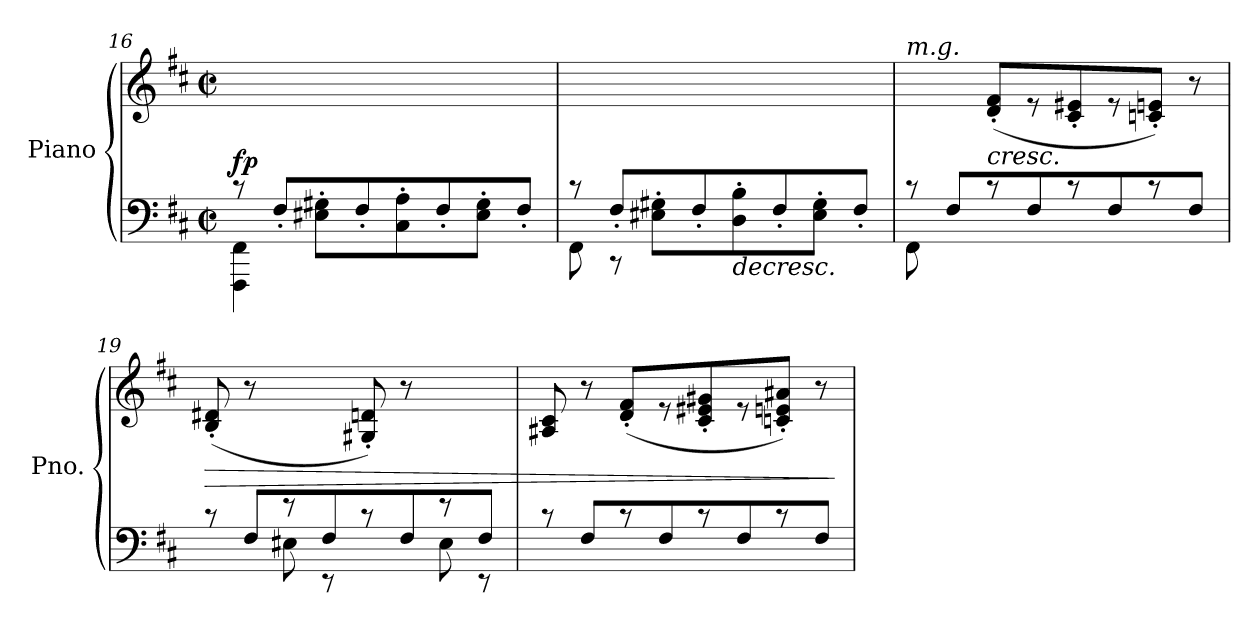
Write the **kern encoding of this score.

**kern	**kern	**dynam
*part1	*part1	*part1
*staff2	*staff1	*staff1/2
*I"Piano	*	*
*I'Pno.	*	*
*clefF4	*clefG2	*
*k[f#c#]	*k[f#c#]	*
*M2/2	*M2/2	*
*met(c|)	*met(c|)	*
=16	=16	=16
*^	*	*
!	!	!	!LO:DY:a=2
4FFF#\ 4FF#\	8rc	1ryy	fp
.	8F#'/L	.	.
8E#X\' 8G#X\'L	8ryy	.	.
8ryy	8F#'/	.	.
8C#\' 8A\'	8ryy	.	.
8ryy	8F#'/	.	.
8E#\' 8G#\'J	8ryy	.	.
8ryy	8F#'/J	.	.
!!LO:LB:g=z
=17	=17	=17	=17
8FF#\	8rc	1ryy	.
8rCC	8F#'/L	.	.
8E#X\' 8G#X\'L	8ryy	.	.
8ryy	8F#'/	.	.
!	!	!	!LO:HP:b=2
8D\' 8B\'	8ryy	.	>
8ryy	8F#'/	.	.
8E#\' 8G#\'J	8ryy	.	.
8ryy	8F#'/J	.	.
=18	=18	=18	=18
!	!	!LO:TX:a:i:t=m.g.	!
8FF#\	8rc	4ryy	.
8ryy	8F#/L	.	.
!	!	!	!LO:HP:b
4ryy	8rc	(<8d/' 8f#/'L	<
.	8F#/	8r	.
2ryy	8rc	8c#/' 8e#X/'	.
.	8F#/	8r	.
.	8rc	8cn/' 8en/'J)	.
.	8F#/J	8r	.
*v	*v	*	*
.	.	]
=19	=19	=19
*^	*	*
!	!	!	!LO:HP:b
8ryy	8rc	(<8B/' 8d#X/'	>
8ryy	8F#/L	8r	.
8E#X\	8re	4ryy	.
8rEE	8F#/	.	.
8ryy	8rc	8G#X/' 8dn/')	.
8ryy	8F#/	8r	[
8E#\	8re	4ryy	.
8rEE	8F#/J	.	.
=20	=20	=20	=20
1ryy	8rc	8A#X/ 8c#/	.
.	8F#/L	8r	.
.	8rc	(<8d/' 8f#/'L	.
.	8F#/	8r	.
.	8rc	8c#/' 8e#X/' 8g#X/'	.
.	8F#/	8r	.
.	8rc	8cn/' 8en/' 8a#X/'J)	.
.	8F#/J	8r	.
*v	*v	*	*
.	.	]
=	=	=
*-	*-	*-
